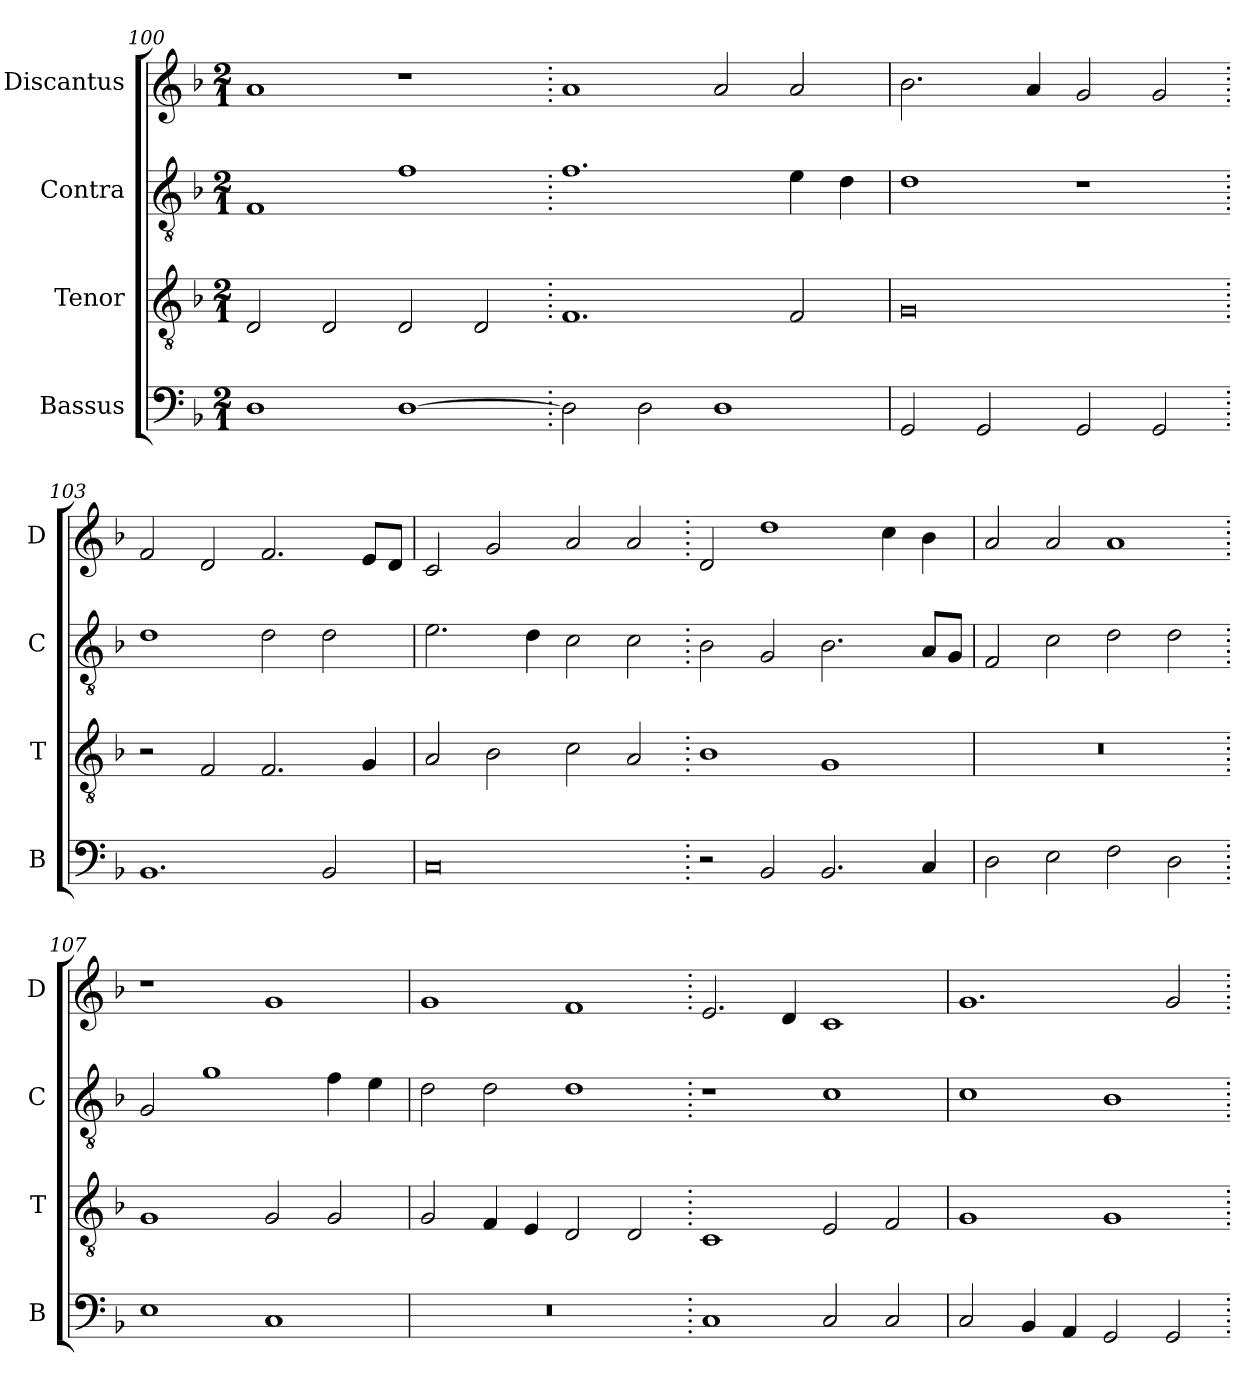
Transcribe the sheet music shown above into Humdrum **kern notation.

**kern	**kern	**kern	**kern
*part4	*part3	*part2	*part1
*staff4	*staff3	*staff2	*staff1
*I"Bassus	*I"Tenor	*I"Contra	*I"Discantus
*I'B	*I'T	*I'C	*I'D
*clefF4	*clefGv2	*clefGv2	*clefG2
*k[b-]	*k[b-]	*k[b-]	*k[b-]
*M2/1	*M2/1	*M2/1	*M2/1
=100	=100	=100	=100
1D	2D/	1F	1a
.	2D/	.	.
[1D	2D/	1f	1r
.	2D/	.	.
=101.	=101.	=101.	=101.
2D\]	1.F	1.f	1a
2D\	.	.	.
1D	.	.	2a/
.	2F/	4e\	2a/
.	.	4d\	.
=102	=102	=102	=102
2GG/	0G	1d	2.b-\
2GG/	.	.	.
.	.	.	4a/
2GG/	.	1r	2g/
2GG/	.	.	2g/
=103.	=103.	=103.	=103.
1.BB-	2r	1d	2f/
.	2F/	.	2d/
.	2.F/	2d\	2.f/
2BB-/	.	2d\	.
.	4G/	.	8e/L
.	.	.	8d/J
=104	=104	=104	=104
0C	2A/	2.e\	2c/
.	2B-\	.	2g/
.	.	4d\	.
.	2c\	2c\	2a/
.	2A/	2c\	2a/
=105.	=105.	=105.	=105.
2r	1B-	2B-\	2d/
2BB-/	.	2G/	1dd
2.BB-/	1G	2.B-\	.
.	.	.	4cc\
4C/	.	8A/L	4b-\
.	.	8G/J	.
=106	=106	=106	=106
2D\	0r	2F/	2a/
2E\	.	2c\	2a/
2F\	.	2d\	1a
2D\	.	2d\	.
=107.	=107.	=107.	=107.
1E	1G	2G/	1r
.	.	1g	.
1C	2G/	.	1g
.	2G/	4f\	.
.	.	4e\	.
=108	=108	=108	=108
0r	2G/	2d\	1g
.	4F/	2d\	.
.	4E/	.	.
.	2D/	1d	1f
.	2D/	.	.
=109.	=109.	=109.	=109.
1C	1C	1r	2.e/
.	.	.	4d/
2C/	2E/	1c	1c
2C/	2F/	.	.
=110	=110	=110	=110
2C/	1G	1c	1.g
4BB-/	.	.	.
4AA/	.	.	.
2GG/	1G	1B-	.
2GG/	.	.	2g/
=.	=.	=.	=.
*-	*-	*-	*-
